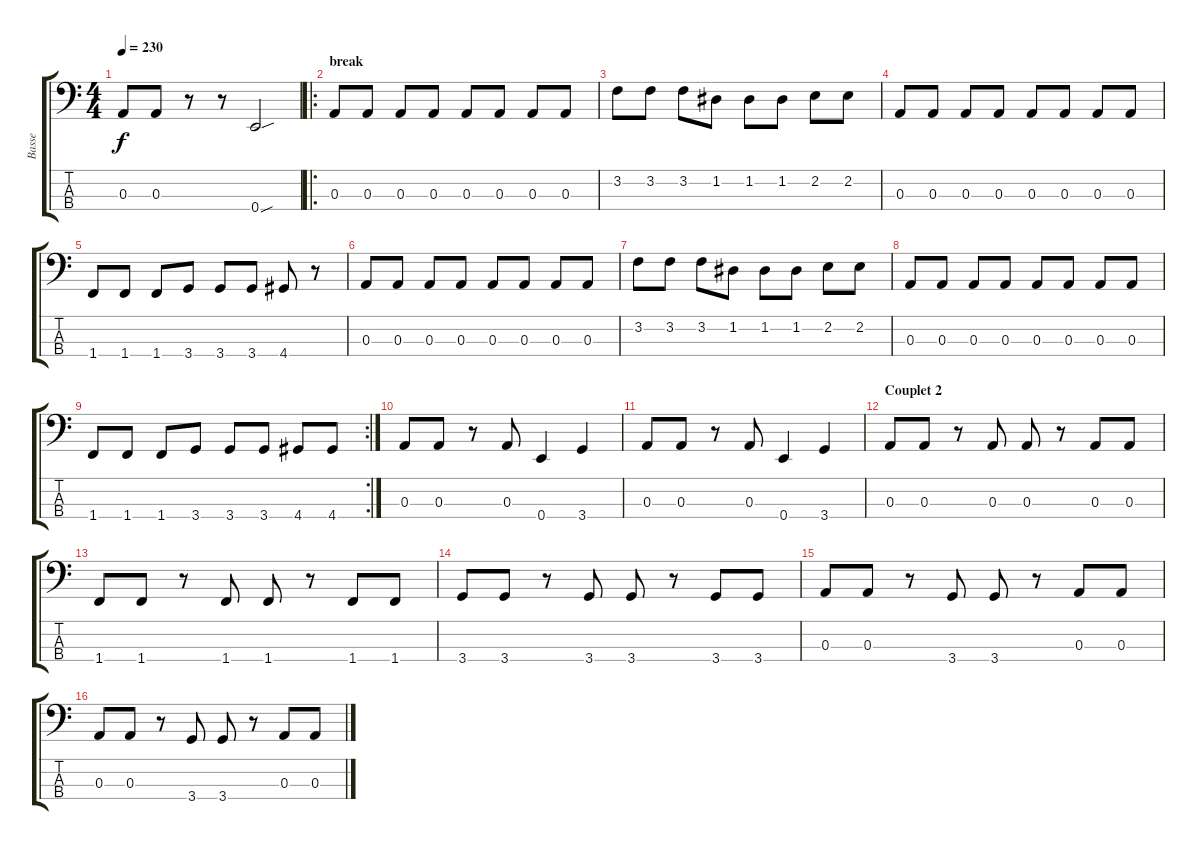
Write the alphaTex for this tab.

\track ("Basse" "Basse") {instrument fretlessbass}
\staff {score tabs}
\tuning (G2 D2 A1 E1) {hide}
\ts (4 4)
\tempo 230
\clef f4
\ks c
0.3.8{dy f} 0.3.8 r.8 r.8 0.4{sou}.2 |
\ro
\section ("" "break")
0.3.8 0.3.8 0.3.8 0.3.8 0.3.8 0.3.8 0.3.8 0.3.8 |
3.2.8 3.2.8 3.2.8 1.2.8 1.2.8 1.2.8 2.2.8 2.2.8 |
0.3.8 0.3.8 0.3.8 0.3.8 0.3.8 0.3.8 0.3.8 0.3.8 |
1.4.8 1.4.8 1.4.8 3.4.8 3.4.8 3.4.8 4.4.8 r.8 |
0.3.8 0.3.8 0.3.8 0.3.8 0.3.8 0.3.8 0.3.8 0.3.8 |
3.2.8 3.2.8 3.2.8 1.2.8 1.2.8 1.2.8 2.2.8 2.2.8 |
0.3.8 0.3.8 0.3.8 0.3.8 0.3.8 0.3.8 0.3.8 0.3.8 |
\rc 2
1.4.8 1.4.8 1.4.8 3.4.8 3.4.8 3.4.8 4.4.8 4.4.8 |
0.3.8 0.3.8 r.8 0.3.8 0.4.4 3.4.4 |
0.3.8 0.3.8 r.8 0.3.8 0.4.4 3.4.4 |
\section ("" "Couplet 2")
0.3.8 0.3.8 r.8 0.3.8 0.3.8 r.8 0.3.8 0.3.8 |
1.4.8 1.4.8 r.8 1.4.8 1.4.8 r.8 1.4.8 1.4.8 |
3.4.8 3.4.8 r.8 3.4.8 3.4.8 r.8 3.4.8 3.4.8 |
0.3.8 0.3.8 r.8 3.4.8 3.4.8 r.8 0.3.8 0.3.8 |
0.3.8 0.3.8 r.8 3.4.8 3.4.8 r.8 0.3.8 0.3.8
